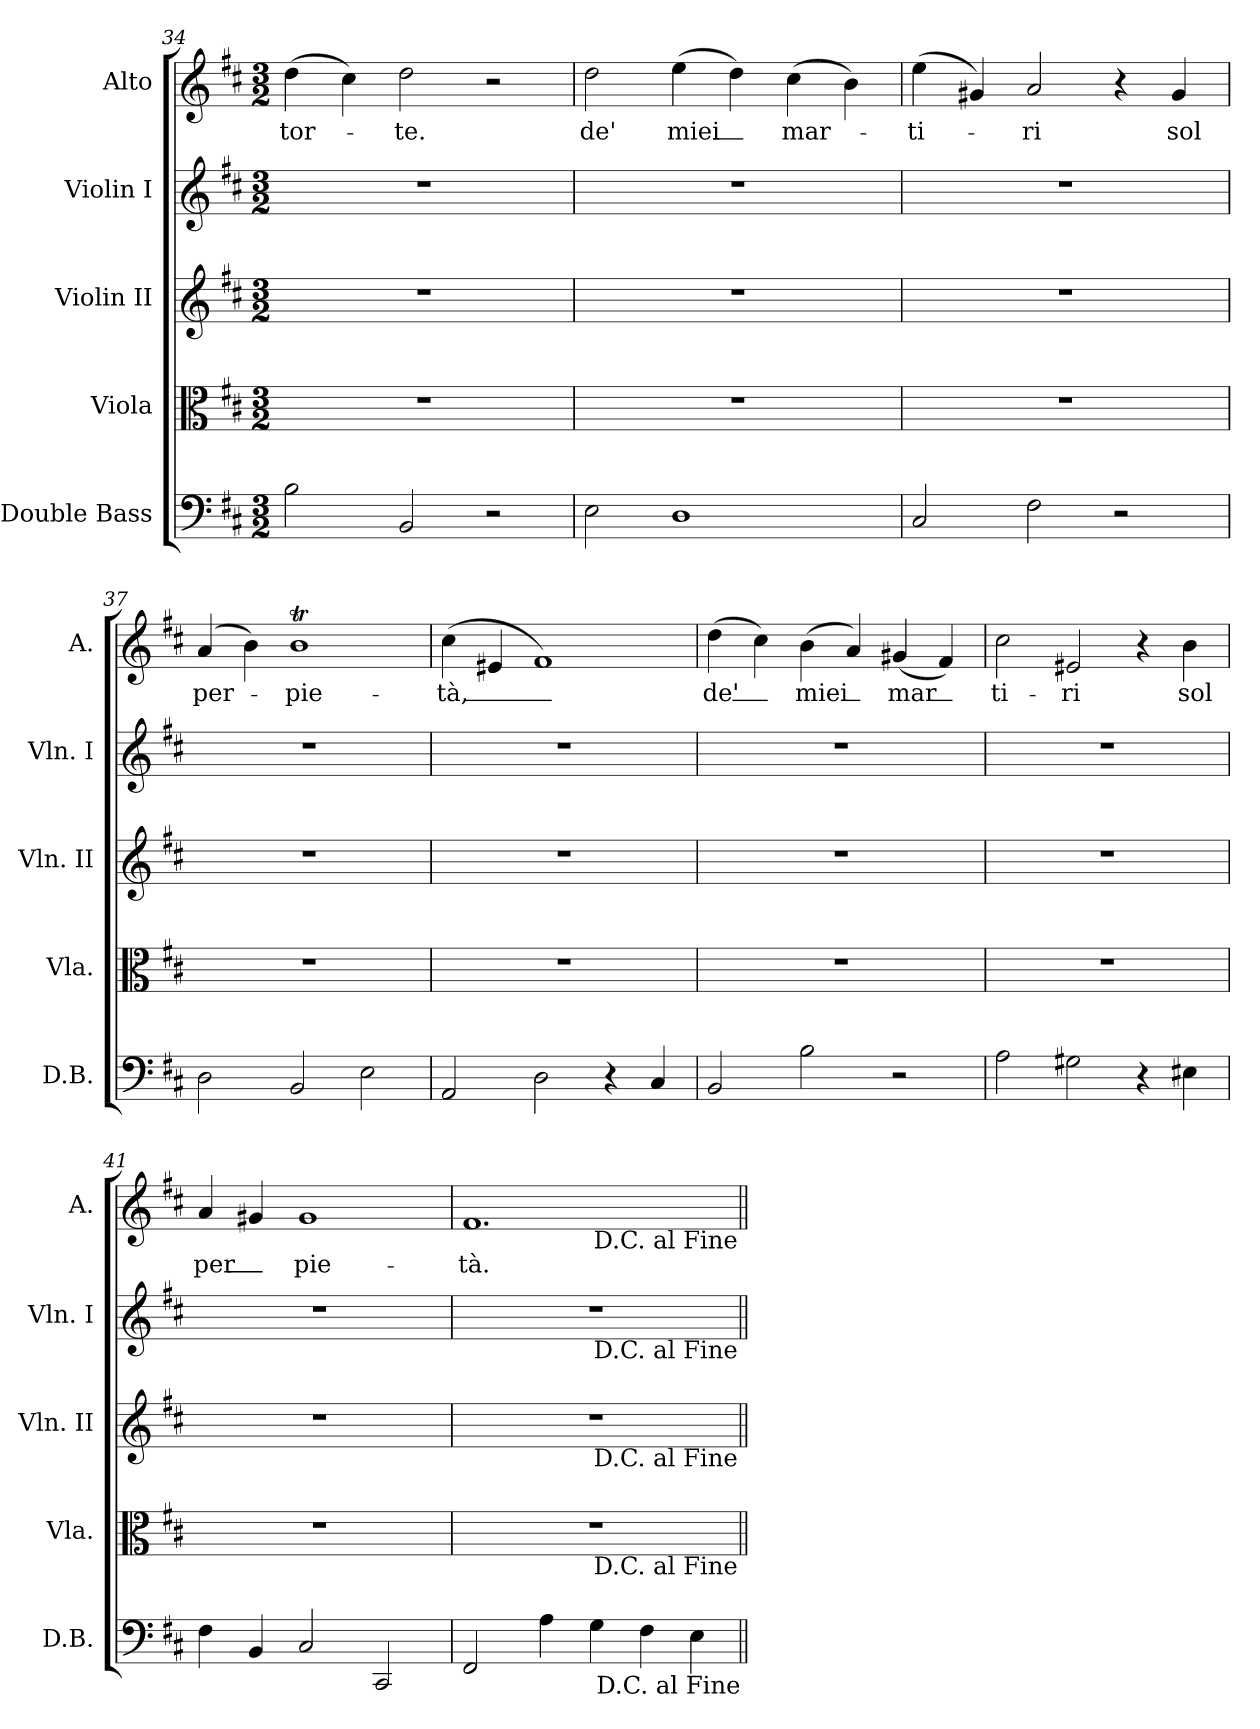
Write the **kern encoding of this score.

**kern	**kern	**kern	**kern	**kern	**text
*part5	*part4	*part3	*part2	*part1	*part1
*staff5	*staff4	*staff3	*staff2	*staff1	*staff1
*I"Double Bass	*I"Viola	*I"Violin II	*I"Violin I	*I"Alto	*
*I'D.B.	*I'Vla.	*I'Vln. II	*I'Vln. I	*I'A.	*
*clefF4	*clefC3	*clefG2	*clefG2	*clefG2	*
*ITrd7c12	*	*	*	*	*
*k[f#c#]	*k[f#c#]	*k[f#c#]	*k[f#c#]	*k[f#c#]	*
*D:	*D:	*D:	*D:	*D:	*
*M3/2	*M3/2	*M3/2	*M3/2	*M3/2	*
=34	=34	=34	=34	=34	=34
2BB\	1.r	1.r	1.r	(>4dd\	tor-
.	.	.	.	4cc#\)	.
2BBB/	.	.	.	2dd\	te.
2r	.	.	.	2r	.
=35	=35	=35	=35	=35	=35
2EE\	1.r	1.r	1.r	2dd\	de'
1DD	.	.	.	(>4ee\	miei_
.	.	.	.	4dd\)	.
.	.	.	.	(>4cc#\	mar-
.	.	.	.	4b\)	.
=36	=36	=36	=36	=36	=36
2CC#/	1.r	1.r	1.r	(>4ee\	ti-
.	.	.	.	4g#X/)	.
2FF#\	.	.	.	2a/	ri
2r	.	.	.	4r	.
.	.	.	.	4g#/	sol
!!LO:LB:g=z
=37	=37	=37	=37	=37	=37
2DD\	1.r	1.r	1.r	(>4a/	per-
.	.	.	.	4b\)	.
2BBB/	.	.	.	1bT	pie-
2EE\	.	.	.	.	.
!!LO:PB:g=z
=38	=38	=38	=38	=38	=38
2AAA/	1.r	1.r	1.r	(>4cc#\	tà,_
.	.	.	.	4e#X/	.
2DD\	.	.	.	1f#)	.
4r	.	.	.	.	.
4CC#/	.	.	.	.	.
=39	=39	=39	=39	=39	=39
2BBB/	1.r	1.r	1.r	(>4dd\	de'_
.	.	.	.	4cc#\)	.
2BB\	.	.	.	(>4b\	miei_
.	.	.	.	4a/)	.
2r	.	.	.	(<4g#X/	mar_
.	.	.	.	4f#/)	.
=40	=40	=40	=40	=40	=40
2AA\	1.r	1.r	1.r	2cc#\	ti-
2GG#X\	.	.	.	2e#X/	ri
4r	.	.	.	4r	.
4EE#X\	.	.	.	4b\	sol
=41	=41	=41	=41	=41	=41
4FF#\	1.r	1.r	1.r	4a/	per_
4BBB/	.	.	.	4g#X/	.
2CC#/	.	.	.	1g#	pie-
2CCC#/	.	.	.	.	.
=42	=42	=42	=42	=42	=42
2FFF#/	1.r	1.r	1.r	1.f#	tà.
4AA\	.	.	.	.	.
4GG\	.	.	.	.	.
4FF#\	.	.	.	.	.
4EE\	.	.	.	.	.
!	!	!	!	!LO:TX:b:t=D.C. al Fine	!
!	!	!	!LO:TX:b:t=D.C. al Fine	!	!
!	!	!LO:TX:b:t=D.C. al Fine	!	!	!
!	!LO:TX:b:t=D.C. al Fine	!	!	!	!
!LO:TX:b:t=D.C. al Fine	!	!	!	!	!
=||	=||	=||	=||	=||	=||
*-	*-	*-	*-	*-	*-
